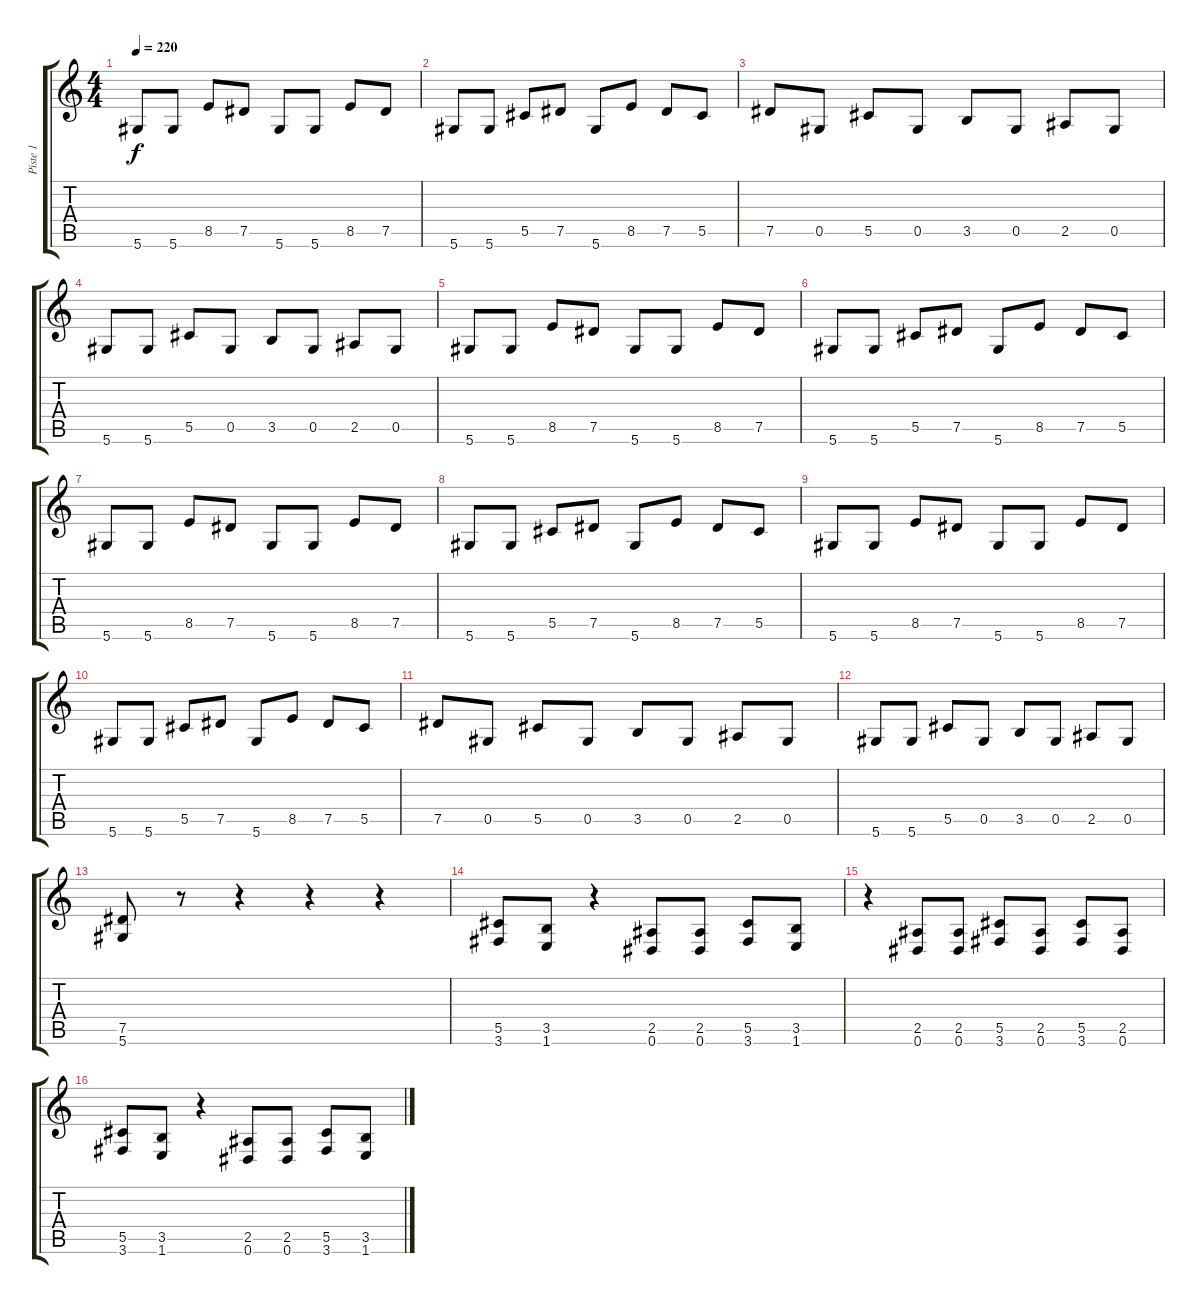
\track ("Piste 1" "Piste 1") {instrument overdrivenguitar}
\staff {score tabs}
\tuning (Eb4 Bb3 Gb3 Db3 Ab2 Eb2) {hide}
\ts (4 4)
\tempo 220
\clef g2
\ks c
5.6.8{dy f} 5.6.8 8.5.8 7.5.8 5.6.8 5.6.8 8.5.8 7.5.8 |
5.6.8 5.6.8 5.5.8 7.5.8 5.6.8 8.5.8 7.5.8 5.5.8 |
7.5.8 0.5.8 5.5.8 0.5.8 3.5.8 0.5.8 2.5.8 0.5.8 |
5.6.8 5.6.8 5.5.8 0.5.8 3.5.8 0.5.8 2.5.8 0.5.8 |
5.6.8 5.6.8 8.5.8 7.5.8 5.6.8 5.6.8 8.5.8 7.5.8 |
5.6.8 5.6.8 5.5.8 7.5.8 5.6.8 8.5.8 7.5.8 5.5.8 |
5.6.8 5.6.8 8.5.8 7.5.8 5.6.8 5.6.8 8.5.8 7.5.8 |
5.6.8 5.6.8 5.5.8 7.5.8 5.6.8 8.5.8 7.5.8 5.5.8 |
5.6.8 5.6.8 8.5.8 7.5.8 5.6.8 5.6.8 8.5.8 7.5.8 |
5.6.8 5.6.8 5.5.8 7.5.8 5.6.8 8.5.8 7.5.8 5.5.8 |
7.5.8 0.5.8 5.5.8 0.5.8 3.5.8 0.5.8 2.5.8 0.5.8 |
5.6.8 5.6.8 5.5.8 0.5.8 3.5.8 0.5.8 2.5.8 0.5.8 |
(7.5 5.6).8 r.8 r.4 r.4 r.4 |
(5.5 3.6).8 (3.5 1.6).8 r.4 (2.5 0.6).8 (2.5 0.6).8 (5.5 3.6).8 (3.5 1.6).8 |
r.4 (2.5 0.6).8 (2.5 0.6).8 (5.5 3.6).8 (2.5 0.6).8 (5.5 3.6).8 (2.5 0.6).8 |
(5.5 3.6).8 (3.5 1.6).8 r.4 (2.5 0.6).8 (2.5 0.6).8 (5.5 3.6).8 (3.5 1.6).8
